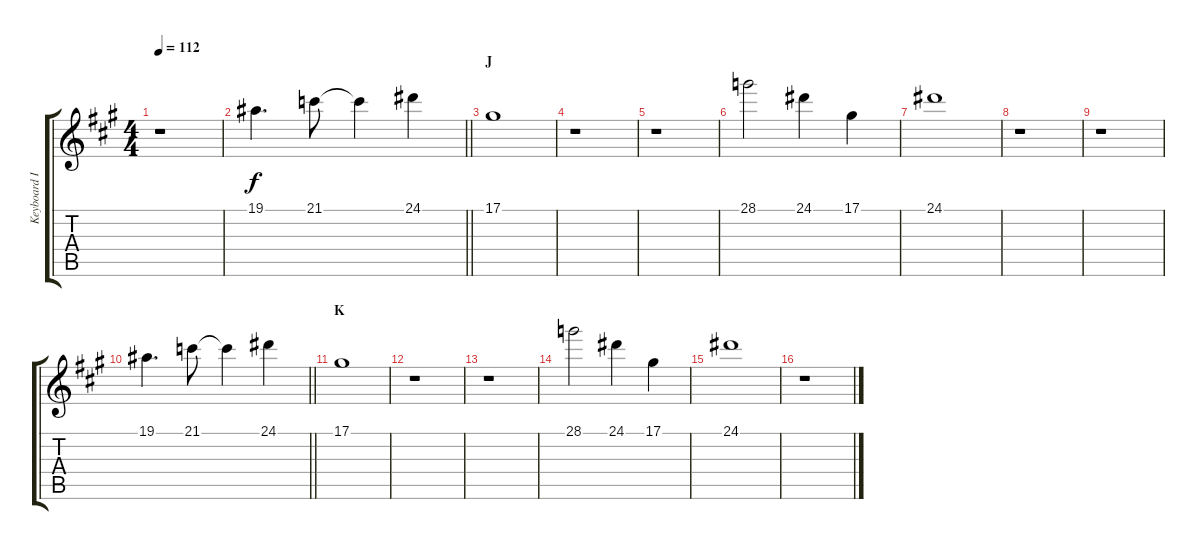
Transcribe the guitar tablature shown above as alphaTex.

\track ("Keyboard II" "Keyboard I") {instrument pad1newage}
\staff {score tabs}
\tuning (Eb4 Bb3 Gb3 Db3 Ab2 Eb2) {hide}
\ts (4 4)
\tempo 112
\clef g2
\ks a
r.1{dy f} |
\barLineRight lightlight
19.1.4{d} 21.1.8 21.1{t}.4 24.1.4 |
\section ("" "J")
17.1.1 |
r.1 |
r.1 |
28.1.2 24.1.4 17.1.4 |
24.1.1 |
r.1 |
r.1 |
\barLineRight lightlight
19.1.4{d} 21.1.8 21.1{t}.4 24.1.4 |
\section ("" "K")
17.1.1 |
r.1 |
r.1 |
28.1.2 24.1.4 17.1.4 |
24.1.1 |
r.1
